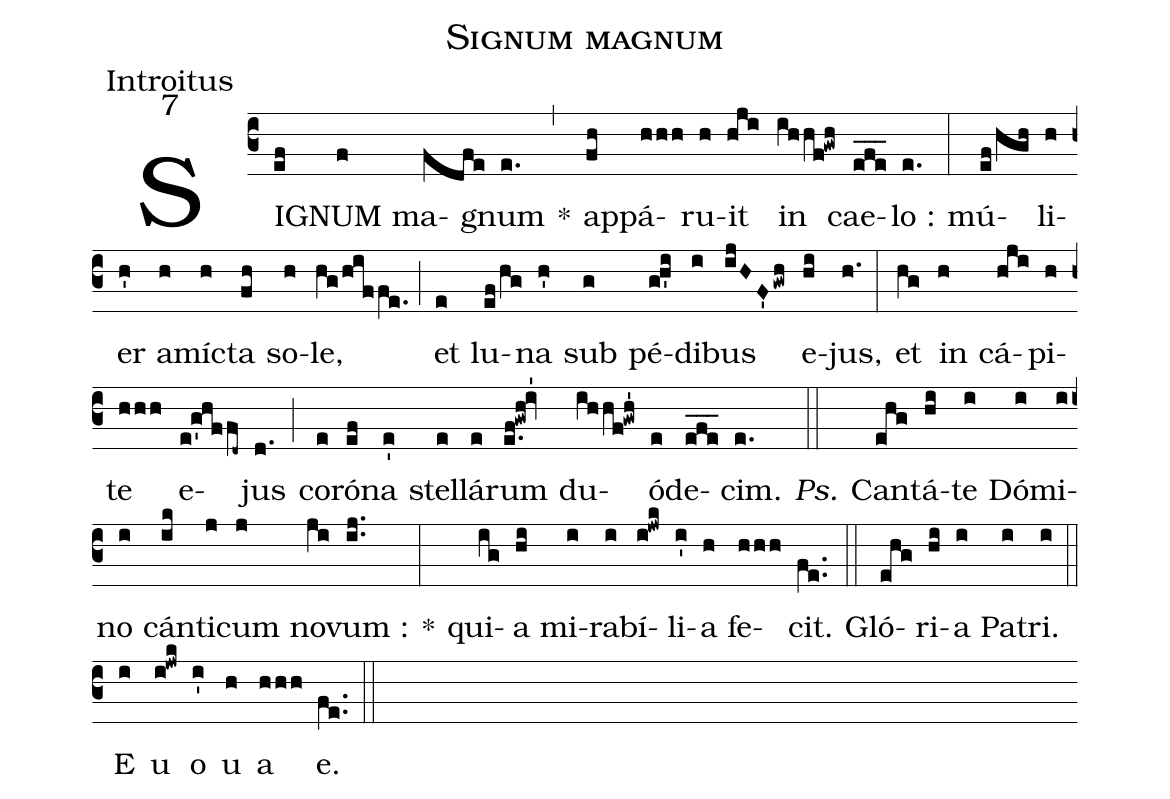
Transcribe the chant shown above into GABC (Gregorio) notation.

name:Signum magnum;
office-part:Introitus;
mode:7;
%%
(c3) SI(ef)GNUM(f) ma(fdfe)gnum(e.) *(,) ap(fh)pá(hhh)ru(h)it(hji) in(ihhf!gwh) cae(efe___)lo :(e.) (:) mú(ef/hgh)li(h)er(h') a(h)mí(h)cta(fh) so(h)le,(hg/hiffe.) (;) et(e) lu(ef/hg)na(h') sub(g) pé(gh'i)di(i)bus(ijHF'gwh) e(hi)jus,(h.) (:) et(hg) in(h) cá(hji)pi(h)te(hhh) e(e!g'hffd~)jus(d.) (;) co(e)ró(ef)na(e') stel(e)lá(e)rum(e.f!gwh!iv'1) du(ihhf!gwh')ó(e)de(efe___)cim.(e.) (::) <i>Ps.</i> Can(ehg)tá(hi)te(i) Dó(i)mi(i)no(i) cán(ik)ti(j)cum(j) no(ji)vum :(ij..) *(:) qui(ig)a(hi) mi(i)ra(i)bí(i!jwk)li(i')a(h) fe(hhh)cit.(fe..) (::) Gló(ehg)ri(hi)a(i) Pa(i)tri.(i) (::) <eu>E(i) u(i!jwk) o(i') u(h) a(hhh) e.</eu>(fe..) (::)
